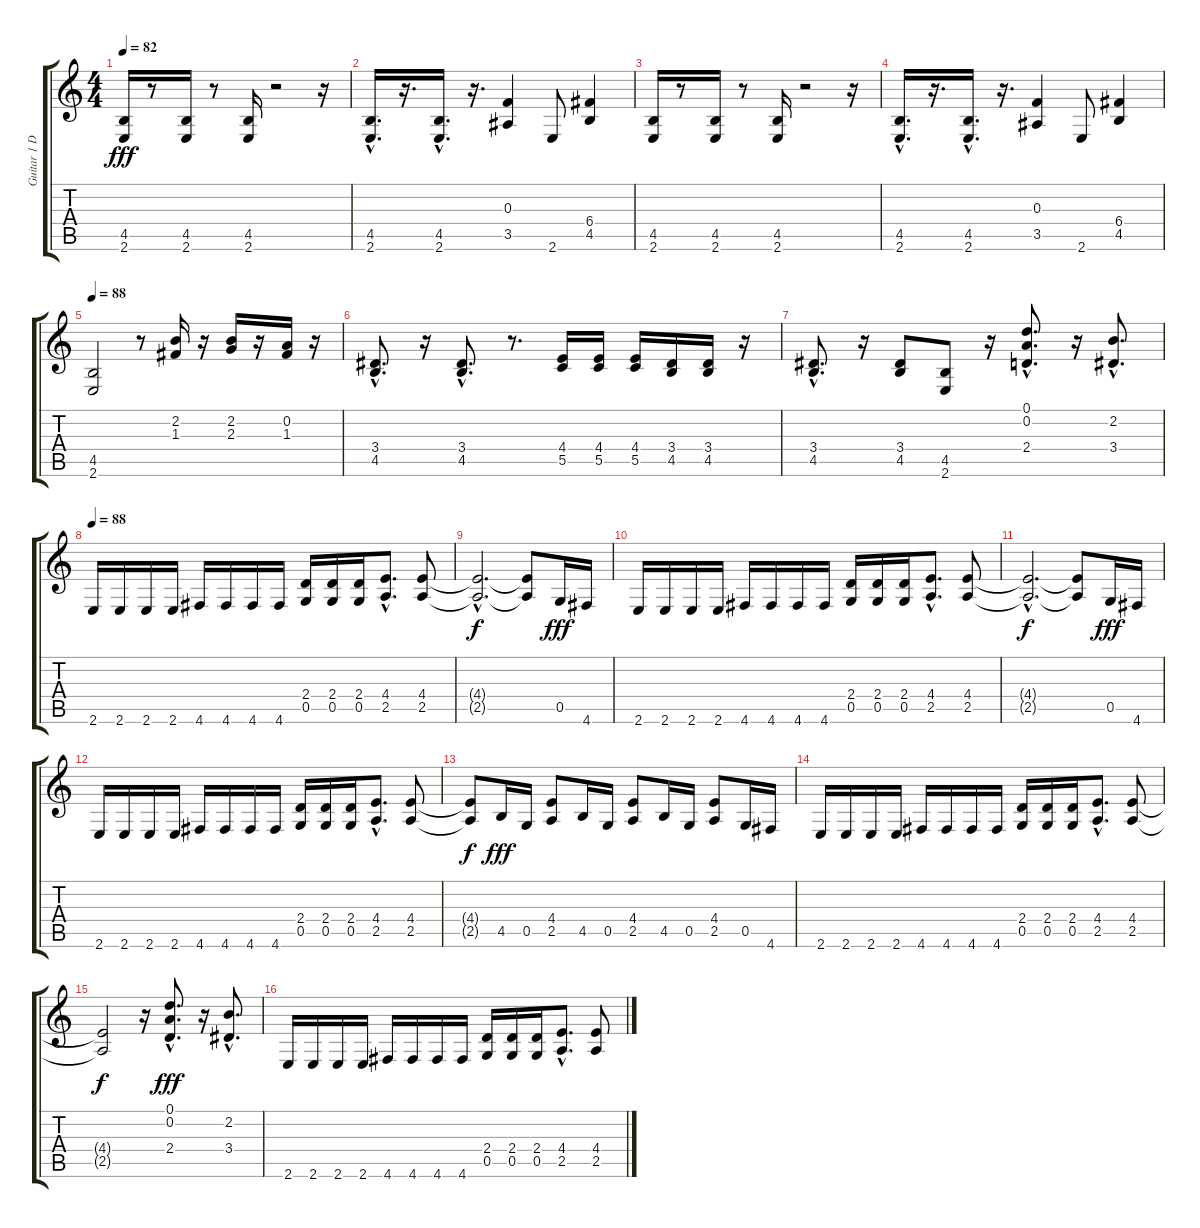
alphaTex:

\track ("Guitar 1 Dist and Clean" "Guitar 1 D") {instrument distortionguitar}
\staff {score tabs}
\tuning (D4 A3 F3 C3 G2 D2) {hide}
\ts (4 4)
\tempo 82
\clef g2
\ks c
(4.5 2.6).16{dy fff} r.8 (4.5 2.6).16 r.8 (4.5 2.6).16 r.2 r.16 |
(4.5{hac} 2.6{hac}).16{d} r.16{d} (4.5{hac} 2.6{hac}).16{d} r.16{d} (0.3 3.5).4 2.6.8 (6.4 4.5).4 |
(4.5 2.6).16 r.8 (4.5 2.6).16 r.8 (4.5 2.6).16 r.2 r.16 |
(4.5{hac} 2.6{hac}).16{d} r.16{d} (4.5{hac} 2.6{hac}).16{d} r.16{d} (0.3 3.5).4 2.6.8 (6.4 4.5).4 |
\tempo 88
(4.5 2.6).2 r.8 (2.2 1.3).16 r.16 (2.2 2.3).16 r.16 (0.2 1.3).16 r.16 |
(3.4{hac} 4.5{hac}).8{d} r.16 (3.4{hac} 4.5{hac}).8{d} r.8{d} (4.4 5.5).16 (4.4 5.5).16 (4.4 5.5).16 (3.4 4.5).16 (3.4 4.5).16 r.16 |
(3.4{hac} 4.5{hac}).8{d} r.16 (3.4 4.5).8 (4.5 2.6).8 r.16 (0.1{hac} 0.2{hac} 2.4{hac}).8{d} r.16 (2.2{hac} 3.4{hac}).8{d} |
\tempo 88
2.6.16 2.6.16 2.6.16 2.6.16 4.6.16 4.6.16 4.6.16 4.6.16 (2.4 0.5).16 (2.4 0.5).16 (2.4 0.5).16 (4.4{hac} 2.5{hac}).8{d} (4.4 2.5).8 |
(4.4{hac t} 2.5{hac t}).2{d dy f} (4.4{t} 2.5{t}).8 0.5.16{dy fff} 4.6.16 |
2.6.16 2.6.16 2.6.16 2.6.16 4.6.16 4.6.16 4.6.16 4.6.16 (2.4 0.5).16 (2.4 0.5).16 (2.4 0.5).16 (4.4{hac} 2.5{hac}).8{d} (4.4 2.5).8 |
(4.4{hac t} 2.5{hac t}).2{d dy f} (4.4{t} 2.5{t}).8 0.5.16{dy fff} 4.6.16 |
2.6.16 2.6.16 2.6.16 2.6.16 4.6.16 4.6.16 4.6.16 4.6.16 (2.4 0.5).16 (2.4 0.5).16 (2.4 0.5).16 (4.4{hac} 2.5{hac}).8{d} (4.4 2.5).8 |
(4.4{t} 2.5{t}).8{dy f} 4.5.16{dy fff} 0.5.16 (4.4 2.5).8 4.5.16 0.5.16 (4.4 2.5).8 4.5.16 0.5.16 (4.4 2.5).8 0.5.16 4.6.16 |
2.6.16 2.6.16 2.6.16 2.6.16 4.6.16 4.6.16 4.6.16 4.6.16 (2.4 0.5).16 (2.4 0.5).16 (2.4 0.5).16 (4.4{hac} 2.5{hac}).8{d} (4.4 2.5).8 |
(4.4{t} 2.5{t}).2{dy f} r.16 (0.1{hac} 0.2{hac} 2.4{hac}).8{d dy fff} r.16 (2.2{hac} 3.4{hac}).8{d} |
2.6.16 2.6.16 2.6.16 2.6.16 4.6.16 4.6.16 4.6.16 4.6.16 (2.4 0.5).16 (2.4 0.5).16 (2.4 0.5).16 (4.4{hac} 2.5{hac}).8{d} (4.4 2.5).8
